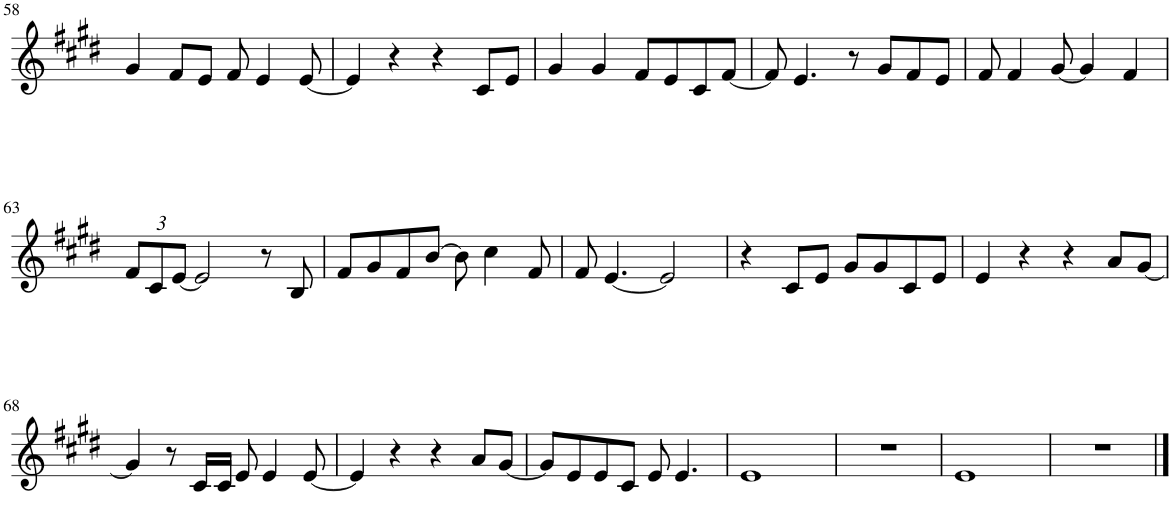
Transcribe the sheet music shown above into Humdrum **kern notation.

**kern
*part1
*staff1
*I"Piano
*I'Pno.
!!LO:PB:g=z
*clefG2
*k[f#c#g#d#]
*M4/4
=58
4g#/
8f#/L
8e/J
8f#/
4e/
[8e/
=59
4e/]
4r
4r
8c#/L
8e/J
=60
4g#/
4g#/
8f#/L
8e/
8c#/
[8f#/J
=61
8f#/]
4.e/
8r
8g#/L
8f#/
8e/J
=62
8f#/
4f#/
[8g#/
4g#/]
4f#/
!!LO:LB:g=z
=63
*Xbrackettup
12f#/L
12c#/
[12e/J
2e/]
8r
8B/
=64
8f#/L
8g#/
8f#/
[8b/J
8b\]
4cc#\
8f#/
=65
8f#/
[4.e/
2e/]
=66
4r
8c#/L
8e/J
8g#/L
8g#/
8c#/
8e/J
=67
4e/
4r
4r
8a/L
[8g#/J
!!LO:LB:g=z
=68
4g#/]
8r
16c#/LL
16c#/JJ
8e/
4e/
[8e/
=69
4e/]
4r
4r
8a/L
[8g#/J
=70
8g#/L]
8e/
8e/
8c#/J
8e/
4.e/
=71
1e
=72
1r
=73
1e
=74
1r
==
*-
